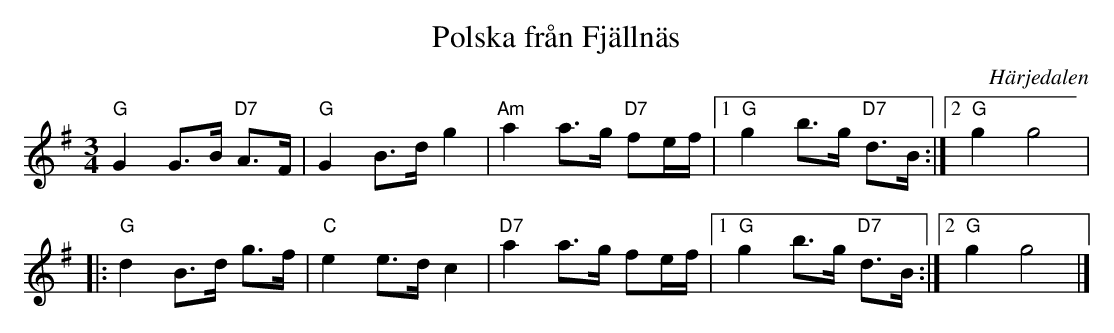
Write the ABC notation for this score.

X:1
T:Polska från Fjällnäs
O:Härjedalen
L:1/8
M:3/4
K:G
"G"G2G>B "D7"A>F | "G"G2B>dg2 | "Am"a2a>g "D7"fe/f/ |1 "G"g2b>g "D7"d>B :|2 "G"g2g4 |
|: "G"d2B>d g>f | "C"e2e>dc2 | "D7"a2a>g fe/f/ |1 "G"g2b>g "D7"d>B :|2 "G"g2g4 |]
